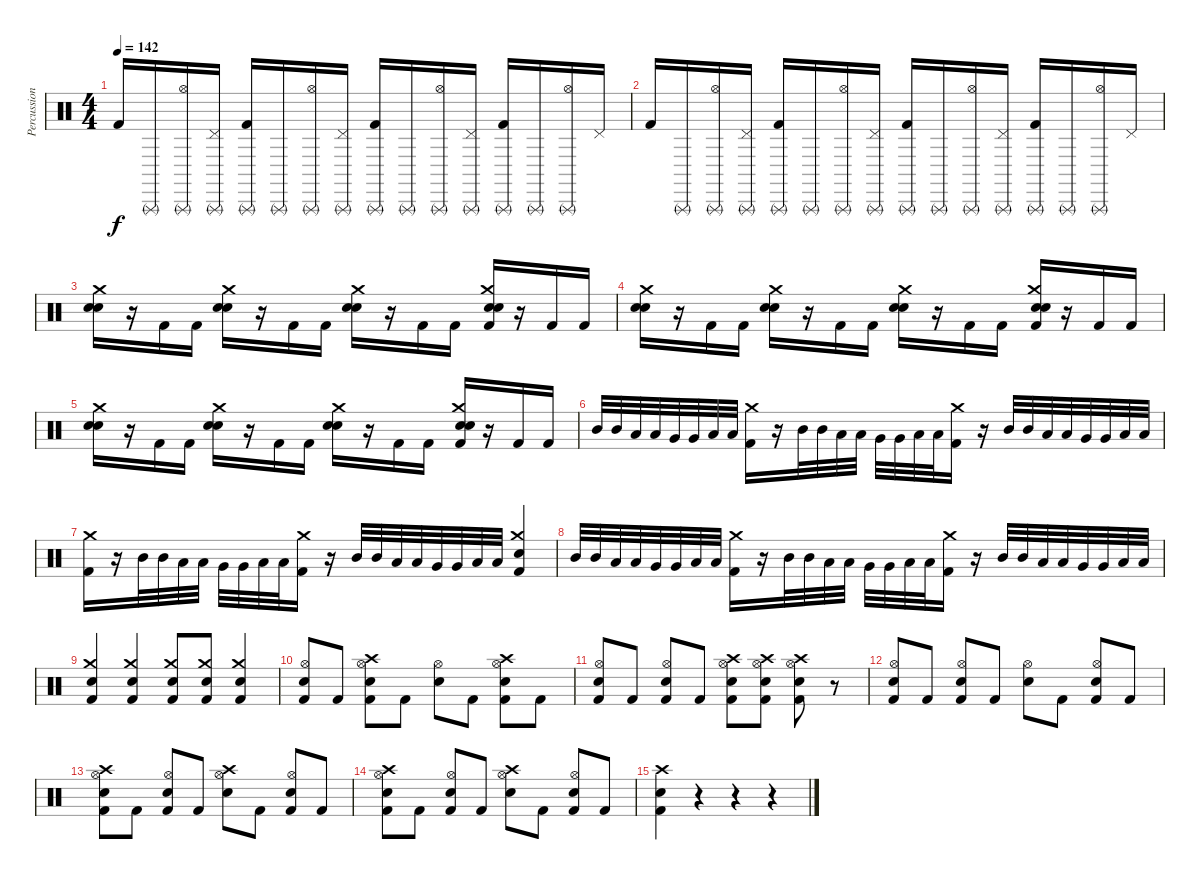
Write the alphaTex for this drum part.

\track ("Percussion" "Percussion") {instrument percussion}
\staff {score}
\articulation defaults
\ts (4 4)
\tempo 142
\clef neutral
\ks c "Kick (hit) 2".16{dy f} "Triangle (rnute)".16
("Triangle (rnute)" "Hi-Hat (open)").16 ("Triangle (rnute)" "Pedal Hi-Hat (hit)").16 ("Triangle (rnute)" "Kick (hit) 2").16 "Triangle (rnute)".16 ("Triangle (rnute)" "Hi-Hat (open)").16 ("Triangle (rnute)" "Pedal Hi-Hat (hit)").16 ("Triangle (rnute)" "Kick (hit) 2").16 "Triangle (rnute)".16 ("Triangle (rnute)" "Hi-Hat (open)").16 ("Triangle (rnute)" "Pedal Hi-Hat (hit)").16 ("Triangle (rnute)" "Kick (hit) 2").16 "Triangle (rnute)".16 ("Triangle (rnute)" "Hi-Hat (open)").16 "Pedal Hi-Hat (hit)".16 |
"Kick (hit) 2".16 "Triangle (rnute)".16 ("Triangle (rnute)" "Hi-Hat (open)").16 ("Triangle (rnute)" "Pedal Hi-Hat (hit)").16 ("Triangle (rnute)" "Kick (hit) 2").16 "Triangle (rnute)".16 ("Triangle (rnute)" "Hi-Hat (open)").16 ("Triangle (rnute)" "Pedal Hi-Hat (hit)").16 ("Triangle (rnute)" "Kick (hit) 2").16 "Triangle (rnute)".16 ("Triangle (rnute)" "Hi-Hat (open)").16 ("Triangle (rnute)" "Pedal Hi-Hat (hit)").16 ("Triangle (rnute)" "Kick (hit) 2").16 "Triangle (rnute)".16 ("Triangle (rnute)" "Hi-Hat (open)").16 "Pedal Hi-Hat (hit)".16 |
("Crash medium (hit)" "Electric Snare (hit)" "Electric Snare (hit)").16 r.16 "Kick (hit) 2".16 "Kick (hit) 2".16 ("Crash medium (hit)" "Electric Snare (hit)" "Electric Snare (hit)").16 r.16 "Kick (hit) 2".16 "Kick (hit) 2".16 ("Crash medium (hit)" "Electric Snare (hit)" "Electric Snare (hit)").16 r.16 "Kick (hit) 2".16 "Kick (hit) 2".16 ("Crash medium (hit)" "Electric Snare (hit)" "Electric Snare (hit)" "Kick (hit) 2").16 r.16 "Kick (hit) 2".16 "Kick (hit) 2".16 |
("Crash medium (hit)" "Electric Snare (hit)" "Electric Snare (hit)").16 r.16 "Kick (hit) 2".16 "Kick (hit) 2".16 ("Crash medium (hit)" "Electric Snare (hit)" "Electric Snare (hit)").16 r.16 "Kick (hit) 2".16 "Kick (hit) 2".16 ("Crash medium (hit)" "Electric Snare (hit)" "Electric Snare (hit)").16 r.16 "Kick (hit) 2".16 "Kick (hit) 2".16 ("Crash medium (hit)" "Electric Snare (hit)" "Electric Snare (hit)" "Kick (hit) 2").16 r.16 "Kick (hit) 2".16 "Kick (hit) 2".16 |
("Crash medium (hit)" "Electric Snare (hit)" "Electric Snare (hit)").16 r.16 "Kick (hit) 2".16 "Kick (hit) 2".16 ("Crash medium (hit)" "Electric Snare (hit)" "Electric Snare (hit)").16 r.16 "Kick (hit) 2".16 "Kick (hit) 2".16 ("Crash medium (hit)" "Electric Snare (hit)" "Electric Snare (hit)").16 r.16 "Kick (hit) 2".16 "Kick (hit) 2".16 ("Crash medium (hit)" "Electric Snare (hit)" "Electric Snare (hit)" "Kick (hit) 2").16 r.16 "Kick (hit) 2".16 "Kick (hit) 2".16 |
"Mid Tom (hit)".32 "Mid Tom (hit)".32 "Low Tom (hit)".32 "Low Tom (hit)".32 "Very Low Tom (hit)".32 "Very Low Tom (hit)".32 "Low Floor Tom (hit)".32 "Low Floor Tom (hit)".32 ("Crash medium (hit)" "Kick (hit) 2").16 r.16 "Mid Tom (hit)".32 "Mid Tom (hit)".32 "Low Tom (hit)".32 "Low Tom (hit)".32 "Very Low Tom (hit)".32 "Very Low Tom (hit)".32 "Low Floor Tom (hit)".32 "Low Floor Tom (hit)".32 ("Crash medium (hit)" "Kick (hit) 2").16 r.16 "Mid Tom (hit)".32 "Mid Tom (hit)".32 "Low Tom (hit)".32 "Low Tom (hit)".32 "Very Low Tom (hit)".32 "Very Low Tom (hit)".32 "Low Floor Tom (hit)".32 "Low Floor Tom (hit)".32 |
("Crash medium (hit)" "Kick (hit) 2").16 r.16 "Mid Tom (hit)".32 "Mid Tom (hit)".32 "Low Tom (hit)".32 "Low Tom (hit)".32 "Very Low Tom (hit)".32 "Very Low Tom (hit)".32 "Low Floor Tom (hit)".32 "Low Floor Tom (hit)".32 ("Crash medium (hit)" "Kick (hit) 2").16 r.16 "Mid Tom (hit)".32 "Mid Tom (hit)".32 "Low Tom (hit)".32 "Low Tom (hit)".32 "Very Low Tom (hit)".32 "Very Low Tom (hit)".32 "Low Floor Tom (hit)".32 "Low Floor Tom (hit)".32 ("Crash medium (hit)" "Electric Snare (hit)" "Kick (hit) 2").4 |
"Mid Tom (hit)".32 "Mid Tom (hit)".32 "Low Tom (hit)".32 "Low Tom (hit)".32 "Very Low Tom (hit)".32 "Very Low Tom (hit)".32 "Low Floor Tom (hit)".32 "Low Floor Tom (hit)".32 ("Crash medium (hit)" "Kick (hit) 2").16 r.16 "Mid Tom (hit)".32 "Mid Tom (hit)".32 "Low Tom (hit)".32 "Low Tom (hit)".32 "Very Low Tom (hit)".32 "Very Low Tom (hit)".32 "Low Floor Tom (hit)".32 "Low Floor Tom (hit)".32 ("Crash medium (hit)" "Kick (hit) 2").16 r.16 "Mid Tom (hit)".32 "Mid Tom (hit)".32 "Low Tom (hit)".32 "Low Tom (hit)".32 "Very Low Tom (hit)".32 "Very Low Tom (hit)".32 "Low Floor Tom (hit)".32 "Low Floor Tom (hit)".32 |
("Crash medium (hit)" "Electric Snare (hit)" "Kick (hit) 2").4 ("Crash medium (hit)" "Electric Snare (hit)" "Kick (hit) 2").4 ("Crash medium (hit)" "Electric Snare (hit)" "Kick (hit) 2").8 ("Crash medium (hit)" "Electric Snare (hit)" "Kick (hit) 2").8 ("Crash medium (hit)" "Electric Snare (hit)" "Kick (hit) 2").4 |
("Hi-Hat (open)" "Electric Snare (hit)" "Kick (hit) 2").8 "Kick (hit) 2".8 ("Crash high (hit)" "Hi-Hat (open)" "Electric Snare (hit)" "Kick (hit) 2").8 "Kick (hit) 2".8 ("Hi-Hat (open)" "Electric Snare (hit)").8 "Kick (hit) 2".8 ("Crash high (hit)" "Hi-Hat (open)" "Electric Snare (hit)" "Kick (hit) 2").8 "Kick (hit) 2".8 |
("Hi-Hat (open)" "Electric Snare (hit)" "Kick (hit) 2").8 "Kick (hit) 2".8 ("Hi-Hat (open)" "Electric Snare (hit)" "Kick (hit) 2").8 "Kick (hit) 2".8 ("Crash high (hit)" "Hi-Hat (open)" "Electric Snare (hit)" "Kick (hit) 2").8 ("Crash high (hit)" "Hi-Hat (open)" "Electric Snare (hit)" "Kick (hit) 2").8 ("Crash high (hit)" "Hi-Hat (open)" "Electric Snare (hit)" "Kick (hit) 2").8 r.8 |
("Hi-Hat (open)" "Electric Snare (hit)" "Kick (hit) 2").8 "Kick (hit) 2".8 ("Hi-Hat (open)" "Electric Snare (hit)" "Kick (hit) 2").8 "Kick (hit) 2".8 ("Hi-Hat (open)" "Electric Snare (hit)").8 "Kick (hit) 2".8 ("Hi-Hat (open)" "Electric Snare (hit)" "Kick (hit) 2").8 "Kick (hit) 2".8 |
("Crash high (hit)" "Hi-Hat (open)" "Electric Snare (hit)" "Kick (hit) 2").8 "Kick (hit) 2".8 ("Hi-Hat (open)" "Electric Snare (hit)" "Kick (hit) 2").8 "Kick (hit) 2".8 ("Crash high (hit)" "Hi-Hat (open)" "Electric Snare (hit)").8 "Kick (hit) 2".8 ("Hi-Hat (open)" "Electric Snare (hit)" "Kick (hit) 2").8 "Kick (hit) 2".8 |
("Crash high (hit)" "Hi-Hat (open)" "Electric Snare (hit)" "Kick (hit) 2").8 "Kick (hit) 2".8 ("Hi-Hat (open)" "Electric Snare (hit)" "Kick (hit) 2").8 "Kick (hit) 2".8 ("Crash high (hit)" "Hi-Hat (open)" "Electric Snare (hit)").8 "Kick (hit) 2".8 ("Hi-Hat (open)" "Electric Snare (hit)" "Kick (hit) 2").8 "Kick (hit) 2".8 |
("Crash high (hit)" "Electric Snare (hit)" "Kick (hit) 2").4 r.4 r.4 r.4
